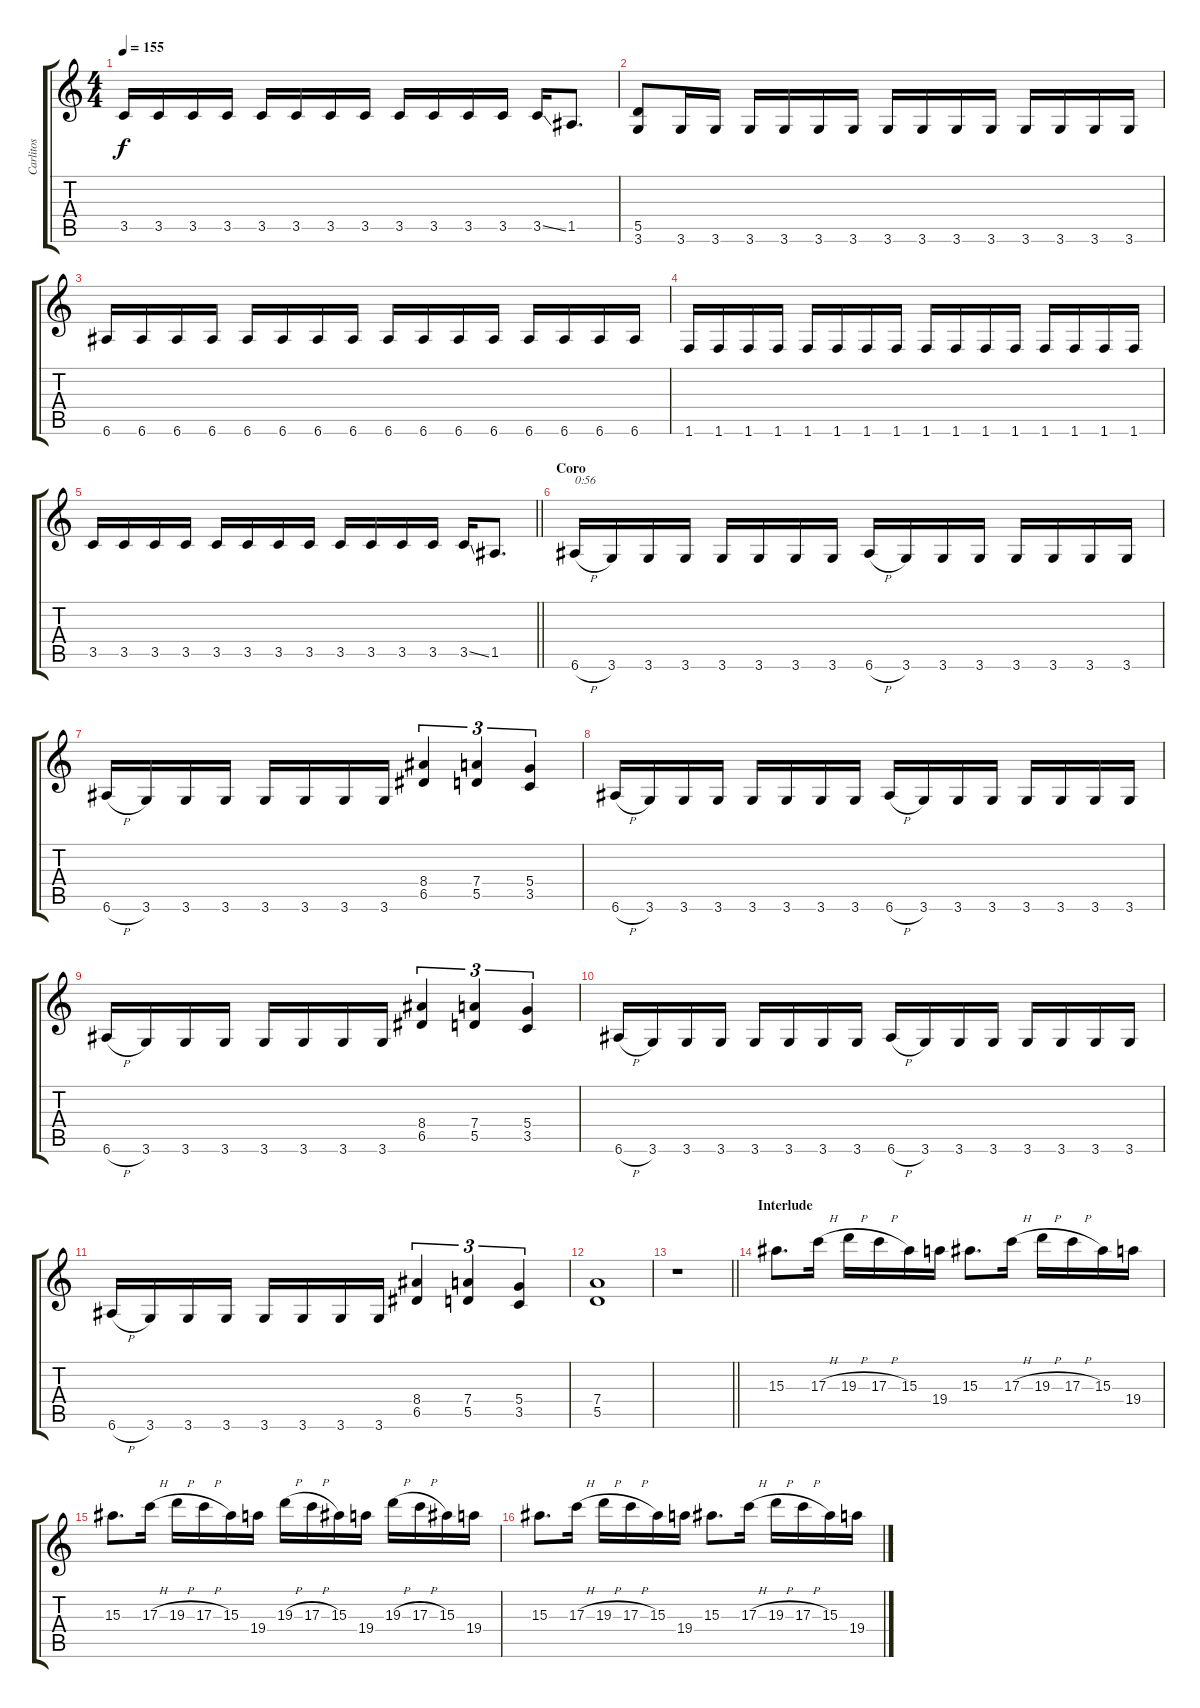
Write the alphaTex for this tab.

\track ("Carlitos" "Carlitos") {instrument distortionguitar}
\staff {score tabs}
\tuning (E4 B3 G3 D3 A2 E2) {hide}
\ts (4 4)
\tempo 155
\clef g2
\ks c
3.5.16{dy f} 3.5.16 3.5.16 3.5.16 3.5.16 3.5.16 3.5.16 3.5.16 3.5.16 3.5.16 3.5.16 3.5.16 3.5{ss}.16 1.5.8{d} |
(5.5 3.6).8 3.6.16 3.6.16 3.6.16 3.6.16 3.6.16 3.6.16 3.6.16 3.6.16 3.6.16 3.6.16 3.6.16 3.6.16 3.6.16 3.6.16 |
6.6.16 6.6.16 6.6.16 6.6.16 6.6.16 6.6.16 6.6.16 6.6.16 6.6.16 6.6.16 6.6.16 6.6.16 6.6.16 6.6.16 6.6.16 6.6.16 |
1.6.16 1.6.16 1.6.16 1.6.16 1.6.16 1.6.16 1.6.16 1.6.16 1.6.16 1.6.16 1.6.16 1.6.16 1.6.16 1.6.16 1.6.16 1.6.16 |
\barLineRight lightlight
3.5.16 3.5.16 3.5.16 3.5.16 3.5.16 3.5.16 3.5.16 3.5.16 3.5.16 3.5.16 3.5.16 3.5.16 3.5{ss}.16 1.5.8{d} |
\section ("" "Coro")
6.6{h}.16{txt "0:56"} 3.6.16 3.6.16 3.6.16 3.6.16 3.6.16 3.6.16 3.6.16 6.6{h}.16 3.6.16 3.6.16 3.6.16 3.6.16 3.6.16 3.6.16 3.6.16 |
6.6{h}.16 3.6.16 3.6.16 3.6.16 3.6.16 3.6.16 3.6.16 3.6.16 (8.4 6.5).4{tu (3 2)} (7.4 5.5).4{tu (3 2)} (5.4 3.5).4{tu (3 2)} |
6.6{h}.16 3.6.16 3.6.16 3.6.16 3.6.16 3.6.16 3.6.16 3.6.16 6.6{h}.16 3.6.16 3.6.16 3.6.16 3.6.16 3.6.16 3.6.16 3.6.16 |
6.6{h}.16 3.6.16 3.6.16 3.6.16 3.6.16 3.6.16 3.6.16 3.6.16 (8.4 6.5).4{tu (3 2)} (7.4 5.5).4{tu (3 2)} (5.4 3.5).4{tu (3 2)} |
6.6{h}.16 3.6.16 3.6.16 3.6.16 3.6.16 3.6.16 3.6.16 3.6.16 6.6{h}.16 3.6.16 3.6.16 3.6.16 3.6.16 3.6.16 3.6.16 3.6.16 |
6.6{h}.16 3.6.16 3.6.16 3.6.16 3.6.16 3.6.16 3.6.16 3.6.16 (8.4 6.5).4{tu (3 2)} (7.4 5.5).4{tu (3 2)} (5.4 3.5).4{tu (3 2)} |
(7.4 5.5).1 |
\barLineRight lightlight
r.1 |
\section ("" "Interlude")
15.3.8{d} 17.3{h}.16 19.3{h}.16 17.3{h}.16 15.3.16 19.4.16 15.3.8{d} 17.3{h}.16 19.3{h}.16 17.3{h}.16 15.3.16 19.4.16 |
15.3.8{d} 17.3{h}.16 19.3{h}.16 17.3{h}.16 15.3.16 19.4.16 19.3{h}.16 17.3{h}.16 15.3.16 19.4.16 19.3{h}.16 17.3{h}.16 15.3.16 19.4.16 |
15.3.8{d} 17.3{h}.16 19.3{h}.16 17.3{h}.16 15.3.16 19.4.16 15.3.8{d} 17.3{h}.16 19.3{h}.16 17.3{h}.16 15.3.16 19.4.16
